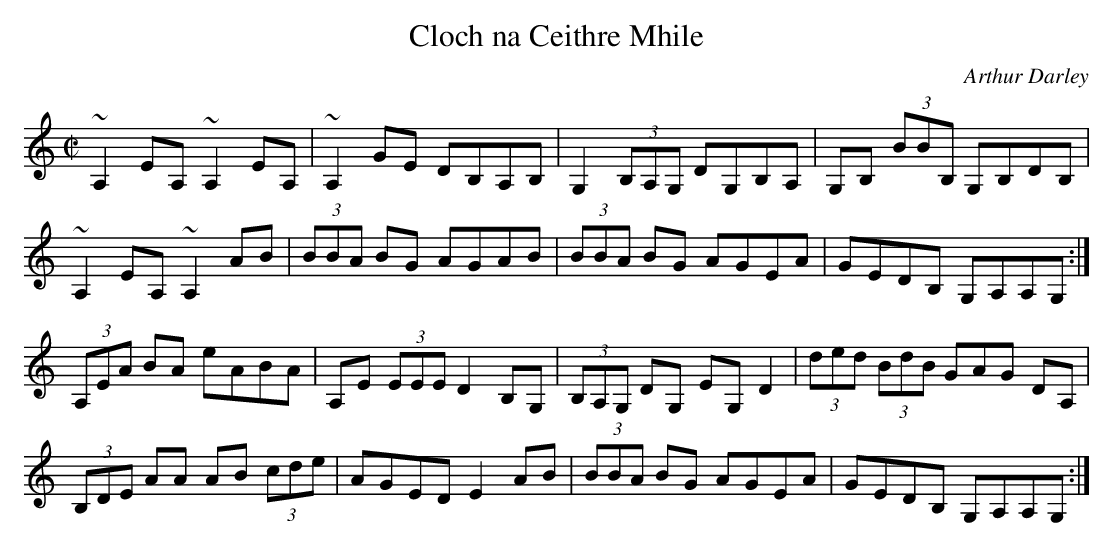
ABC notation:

X:1
T:Cloch na Ceithre Mhile
M:C|
L:1/8
C:Arthur Darley
K:C
~A,2 EA, ~A,2 EA, | ~A,2 GE DB,A,B, | G,2 (3B,A,G, DG,B,A, | G,B, (3BBB,
G,B,DB, |!
~A,2 EA, ~A,2 AB | (3BBA BG AGAB | (3BBA BG AGEA |  GEDB, G,A,A,G, :|!
(3A,EA BA eABA | A,E (3EEE D2 B,G, | (3B,A,G, DG, EG,D2 | (3ded (3BdB (3
GAG DA, |!
(3B,DE AA AB (3cde | AGED E2 AB | (3BBA BG AGEA | GEDB, G,A,A,G, :|!
